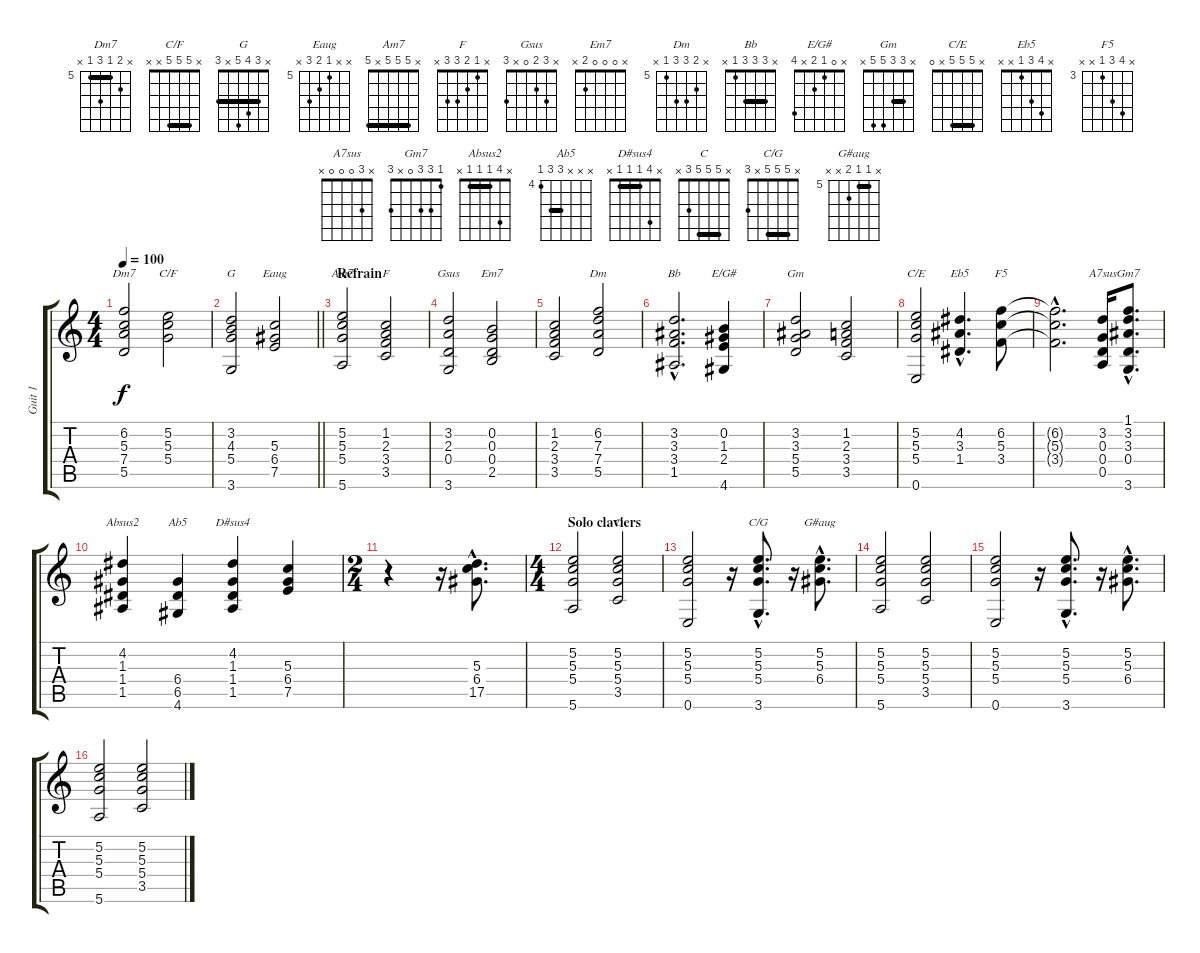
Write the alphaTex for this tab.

\track ("Guit 1" "Guit 1") {instrument electricguitarclean}
\staff {score tabs}
\tuning (E4 B3 G3 D3 A2 E2) {hide}
\chord ("Dm7" x 6 5 7 5 x) {firstfret 5 barre 5}
\chord ("C/F" x 5 5 5 x x) {barre 5}
\chord ("G" x 3 4 5 x 3) {barre 3}
\chord ("Eaug" x x 5 6 7 x) {firstfret 5}
\chord ("Am7" x 5 5 5 x 5) {barre 5}
\chord ("F" x 1 2 3 3 x)
\chord ("Gsus" x 3 2 0 x 3)
\chord ("Em7" x 0 0 0 2 x)
\chord ("Dm" x 6 7 7 5 x) {firstfret 5}
\chord ("Bb" x 3 3 3 1 x) {barre 3}
\chord ("E/G#" x 0 1 2 x 4)
\chord ("Gm" x 3 3 5 5 x) {barre 3}
\chord ("C/E" x 5 5 5 x 0) {barre 5}
\chord ("Eb5" x 4 3 1 x x)
\chord ("F5" x 6 5 3 x x) {firstfret 3}
\chord ("A7sus" x 3 0 0 0 x)
\chord ("Gm7" 1 3 3 0 x 3)
\chord ("Absus2" x 4 1 1 1 x) {barre 1}
\chord ("Ab5" x x x 6 6 4) {firstfret 4 barre 6}
\chord ("D#sus4" x 4 1 1 1 x) {barre 1}
\chord ("C" x 5 5 5 3 x) {barre 5}
\chord ("C/G" x 5 5 5 x 3) {barre 5}
\chord ("G#aug" x 5 5 6 x x) {firstfret 5 barre 5}
\ts (4 4)
\tempo 100
\clef g2
\ks c
(6.2 5.3 7.4 5.5).2{ch "Dm7" dy f} (5.2 5.3 5.4).2{ch "C/F"} |
\barLineRight lightlight
(3.2 4.3 5.4 3.6).2{ch "G"} (5.3 6.4 7.5).2{ch "Eaug"} |
\section ("" "Refrain")
(5.2 5.3 5.4 5.6).2{ch "Am7"} (1.2 2.3 3.4 3.5).2{ch "F"} |
(3.2 2.3 0.4 3.6).2{ch "Gsus"} (0.2 0.3 0.4 2.5).2{ch "Em7"} |
(1.2 2.3 3.4 3.5).2 (6.2 7.3 7.4 5.5).2{ch "Dm"} |
(3.2{hac} 3.3{hac} 3.4{hac} 1.5{hac}).2{d ch "Bb"} (0.2 1.3 2.4 4.6).4{ch "E/G#"} |
(3.2 3.3 5.4 5.5).2{ch "Gm"} (1.2 2.3 3.4 3.5).2 |
(5.2 5.3 5.4 0.6).2{ch "C/E"} (4.2{hac} 3.3{hac} 1.4{hac}).4{d ch "Eb5"} (6.2 5.3 3.4).8{ch "F5"} |
(6.2{hac t} 5.3{hac t} 3.4{hac t}).2{d} (3.2 0.3 0.4 0.5).16{ch "A7sus"} (1.1{hac} 3.2{hac} 3.3{hac} 0.4{hac} 3.6{hac}).8{d ch "Gm7"} |
(4.2 1.3 1.4 1.5).4{ch "Absus2"} (6.4 6.5 4.6).4{ch "Ab5"} (4.2 1.3 1.4 1.5).4{ch "D#sus4"} (5.3 6.4 7.5).4 |
\ts (2 4)
r.4 r.16 (5.3{hac} 6.4{hac} 17.5{hac}).8{d} |
\ts (4 4)
\section ("" "Solo claviers")
(5.2 5.3 5.4 5.6).2 (5.2 5.3 5.4 3.5).2{ch "C"} |
(5.2 5.3 5.4 0.6).2 r.16 (5.2{hac} 5.3{hac} 5.4{hac} 3.6{hac}).8{d ch "C/G"} r.16 (5.2{hac} 5.3{hac} 6.4{hac}).8{d ch "G#aug"} |
(5.2 5.3 5.4 5.6).2 (5.2 5.3 5.4 3.5).2 |
(5.2 5.3 5.4 0.6).2 r.16 (5.2{hac} 5.3{hac} 5.4{hac} 3.6{hac}).8{d} r.16 (5.2{hac} 5.3{hac} 6.4{hac}).8{d} |
(5.2 5.3 5.4 5.6).2 (5.2 5.3 5.4 3.5).2
